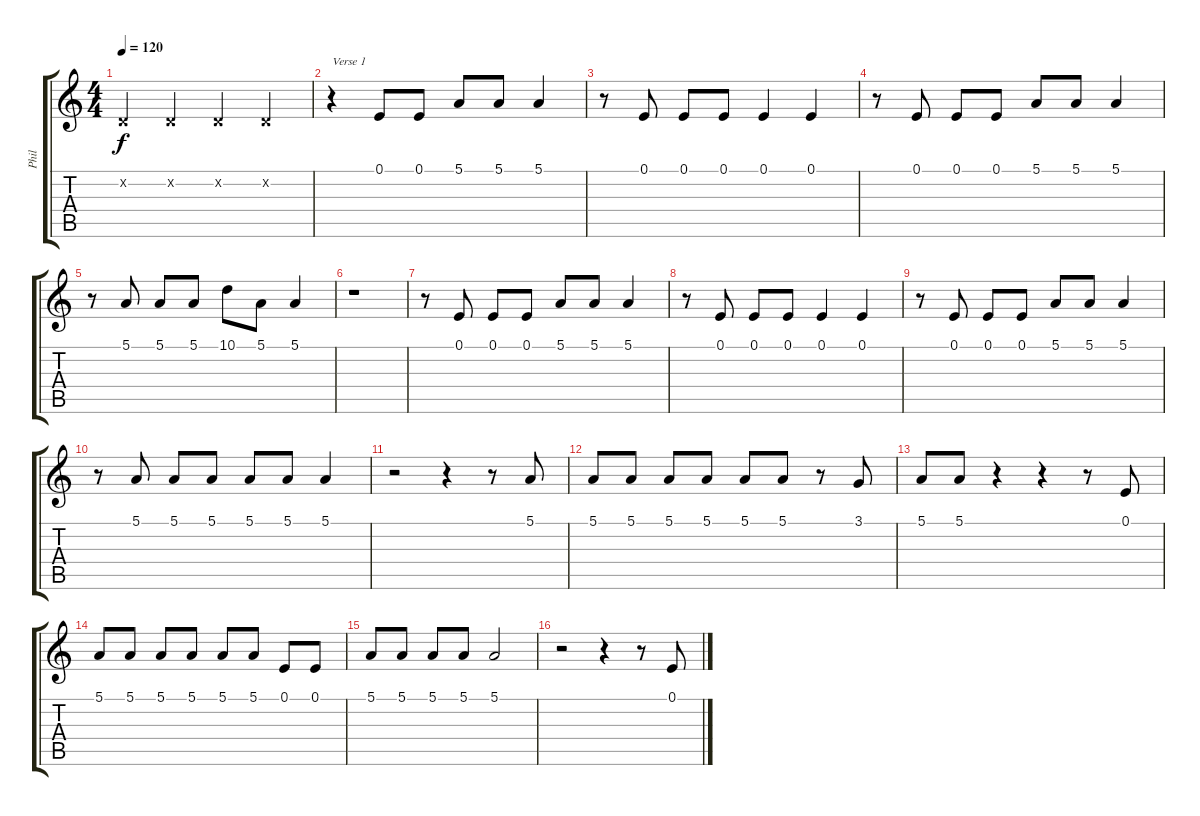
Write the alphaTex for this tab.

\track ("Phil" "Phil") {instrument lead6voice}
\staff {score tabs}
\tuning (E4 B3 G3 D3 A2 E2) {hide}
\ts (4 4)
\tempo 120
\clef g2
\ks c
3.2{x}.4{dy f instrument lead6voice} 3.2{x}.4 3.2{x}.4 3.2{x}.4 |
r.4{txt "Verse 1"} 0.1.8 0.1.8 5.1.8 5.1.8 5.1.4 |
r.8 0.1.8 0.1.8 0.1.8 0.1.4 0.1.4 |
r.8 0.1.8 0.1.8 0.1.8 5.1.8 5.1.8 5.1.4 |
r.8 5.1.8 5.1.8 5.1.8 10.1.8 5.1.8 5.1.4 |
r.1 |
r.8 0.1.8 0.1.8 0.1.8 5.1.8 5.1.8 5.1.4 |
r.8 0.1.8 0.1.8 0.1.8 0.1.4 0.1.4 |
r.8 0.1.8 0.1.8 0.1.8 5.1.8 5.1.8 5.1.4 |
r.8 5.1.8 5.1.8 5.1.8 5.1.8 5.1.8 5.1.4 |
r.2 r.4 r.8 5.1.8 |
5.1.8 5.1.8 5.1.8 5.1.8 5.1.8 5.1.8 r.8 3.1.8 |
5.1.8 5.1.8 r.4 r.4 r.8 0.1.8 |
5.1.8 5.1.8 5.1.8 5.1.8 5.1.8 5.1.8 0.1.8 0.1.8 |
5.1.8 5.1.8 5.1.8 5.1.8 5.1.2 |
r.2 r.4 r.8 0.1.8
